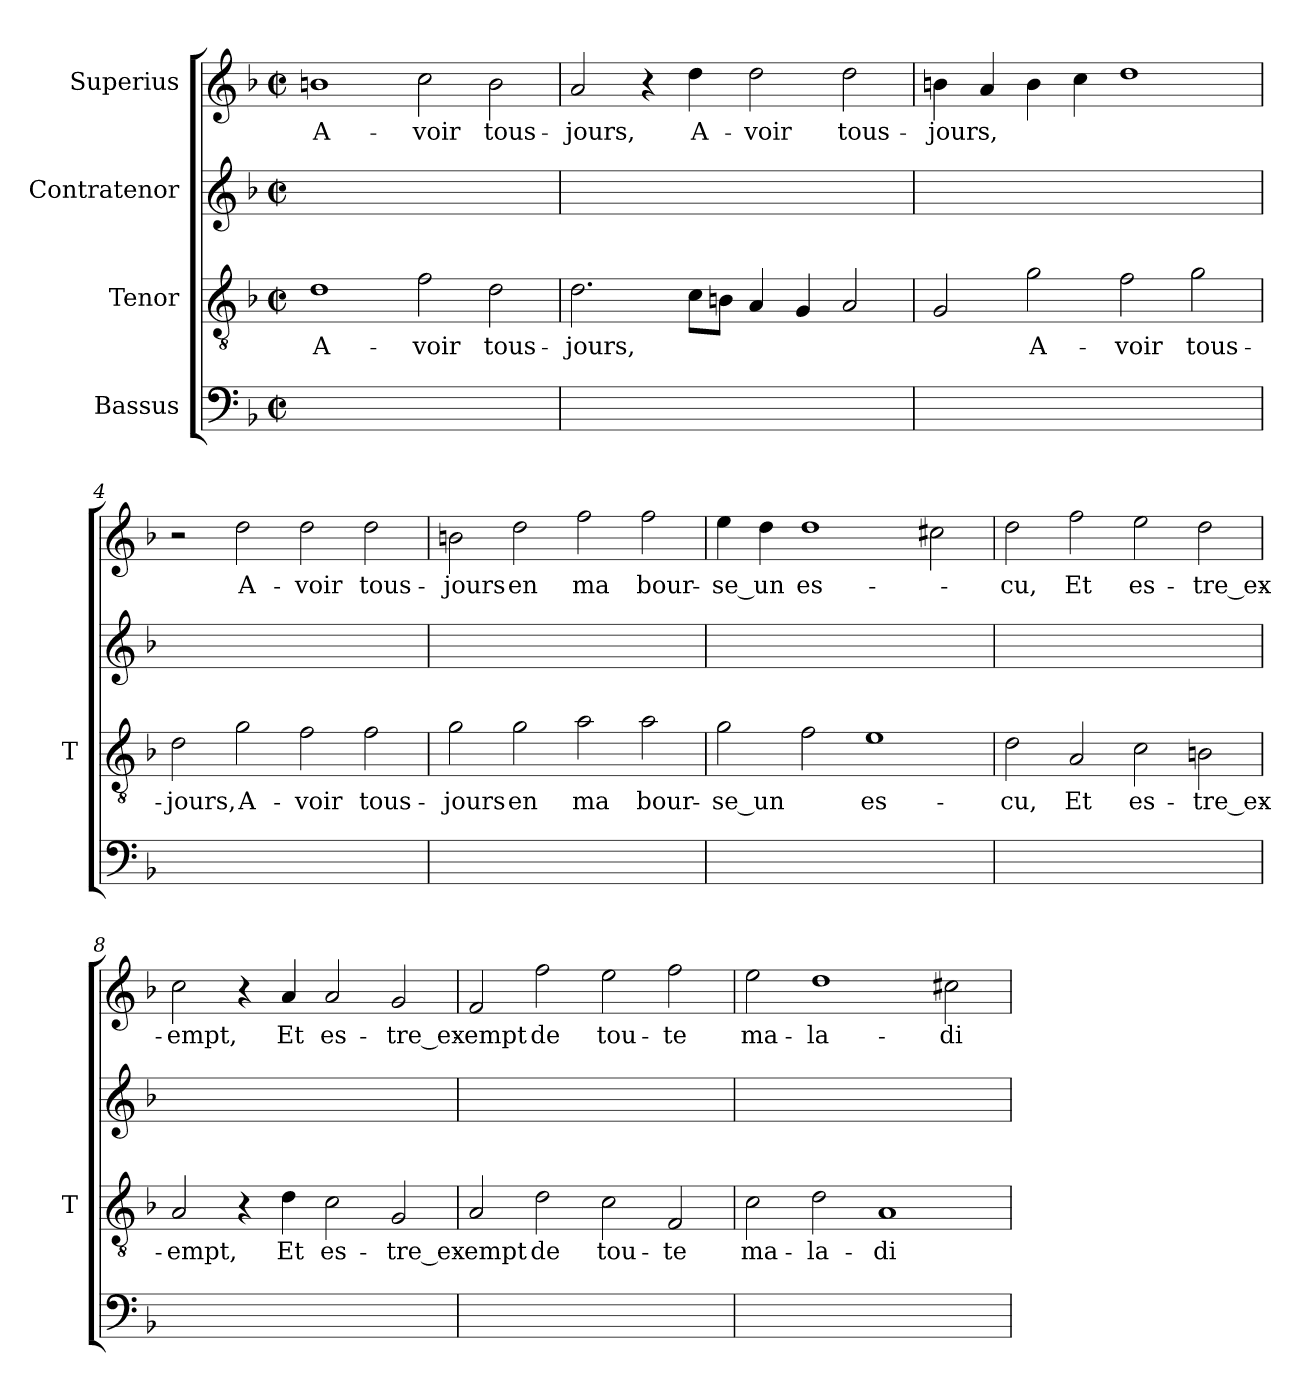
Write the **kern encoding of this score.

**kern	**kern	**text	**kern	**kern	**text
*part4	*part3	*part3	*part2	*part1	*part1
*staff4	*staff3	*staff3	*staff2	*staff1	*staff1
*I"Bassus	*I"Tenor	*	*I"Contratenor	*I"Superius	*
*	*I'T	*	*	*	*
*clefF4	*clefGv2	*	*clefG2	*clefG2	*
*k[b-]	*k[b-]	*	*k[b-]	*k[b-]	*
*F:	*F:	*	*F:	*F:	*
*M2/2	*M2/2	*	*M2/2	*M2/2	*
*met(c|)	*met(c|)	*	*met(c|)	*met(c|)	*
=1	=1	=1	=1	=1	=1
1ryy	1d	A-	1ryy	1b	A-
1ryy	2f	-voir	1ryy	2cc	-voir
.	2d	tous-	.	2b	tous-
=2	=2	=2	=2	=2	=2
1ryy	2.d	-jours,	1ryy	2a	-jours,
.	.	.	.	4r	.
.	8cL	.	.	4dd	A-
.	8BJ	.	.	.	.
1ryy	4A	.	1ryy	2dd	-voir
.	4G	.	.	.	.
.	2A	.	.	2dd	tous-
=3	=3	=3	=3	=3	=3
1ryy	2G	.	1ryy	4b	-jours,
.	.	.	.	4a	.
.	2g	A-	.	4b	.
.	.	.	.	4cc	.
1ryy	2f	-voir	1ryy	1dd	.
.	2g	tous-	.	.	.
=4	=4	=4	=4	=4	=4
1ryy	2d	-jours,	1ryy	2r	.
.	2g	A-	.	2dd	A-
1ryy	2f	-voir	1ryy	2dd	-voir
.	2f	tous-	.	2dd	tous-
=5	=5	=5	=5	=5	=5
1ryy	2g	-jours	1ryy	2b	-jours
.	2g	-en	.	2dd	-en
1ryy	2a	-ma	1ryy	2ff	-ma
.	2a	bour-	.	2ff	bour-
=6	=6	=6	=6	=6	=6
1ryy	2g	-se_un	1ryy	4ee	-se_un
.	.	.	.	4dd	.
.	2f	.	.	1dd	es-
1ryy	1e	es-	1ryy	.	.
.	.	.	.	2cc#X	.
=7	=7	=7	=7	=7	=7
1ryy	2d	-cu,	1ryy	2dd	-cu,
.	2A	-Et	.	2ff	-Et
1ryy	2c	es-	1ryy	2ee	es-
.	2B	tre_ex-	.	2dd	tre_ex-
=8	=8	=8	=8	=8	=8
1ryy	2A	-empt,	1ryy	2cc	-empt,
.	4r	.	.	4r	.
.	4d	-Et	.	4a	-Et
1ryy	2c	es-	1ryy	2a	es-
.	2G	tre_ex-	.	2g	tre_ex-
=9	=9	=9	=9	=9	=9
1ryy	2A	-empt	1ryy	2f	-empt
.	2d	-de	.	2ff	-de
1ryy	2c	tou-	1ryy	2ee	tou-
.	2F	-te	.	2ff	-te
=10	=10	=10	=10	=10	=10
1ryy	2c	ma-	1ryy	2ee	ma-
.	2d	la-	.	1dd	la-
1ryy	1A	di-	1ryy	.	.
.	.	.	.	2cc#X	di-
=	=	=	=	=	=
*-	*-	*-	*-	*-	*-
